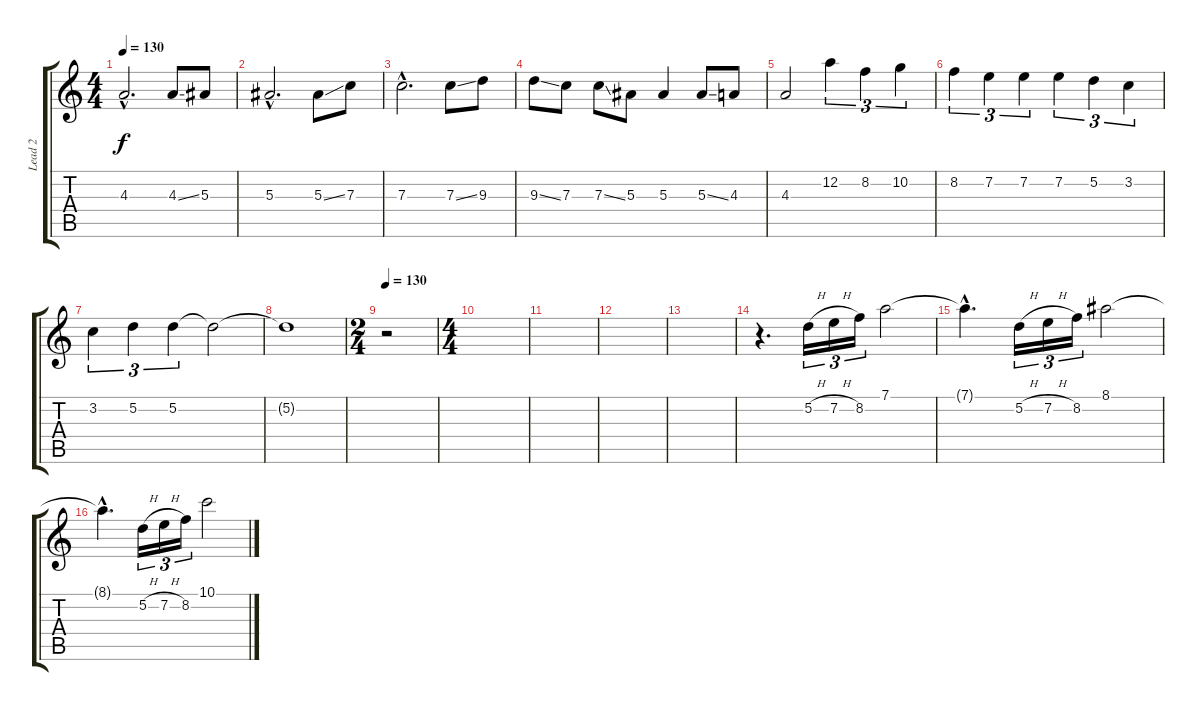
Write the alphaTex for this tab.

\track ("Lead 2" "Lead 2") {instrument distortionguitar}
\staff {score tabs}
\tuning (D4 A3 F3 C3 G2 D2) {hide}
\ts (4 4)
\tempo 130
\clef g2
\ks c
4.3{hac}.2{d dy f} 4.3{ss}.8 5.3.8 |
5.3{hac}.2{d} 5.3{ss}.8 7.3.8 |
7.3{hac}.2{d} 7.3{ss}.8 9.3.8 |
9.3{ss}.8 7.3.8 7.3{ss}.8 5.3.8 5.3.4 5.3{ss}.8 4.3.8 |
4.3.2 12.2.4{tu (3 2)} 8.2.4{tu (3 2)} 10.2.4{tu (3 2)} |
8.2.4{tu (3 2)} 7.2.4{tu (3 2)} 7.2.4{tu (3 2)} 7.2.4{tu (3 2)} 5.2.4{tu (3 2)} 3.2.4{tu (3 2)} |
3.2.4{tu (3 2)} 5.2.4{tu (3 2)} 5.2.4{tu (3 2)} 5.2{t}.2 |
5.2{t}.1 |
\ts (2 4)
\tempo 130
r.2{instrument overdrivenguitar} |
\ts (4 4)
|
|
|
|
r.4{d} 5.2{h}.16{tu (3 2)} 7.2{h}.16{tu (3 2)} 8.2.16{tu (3 2)} 7.1.2 |
7.1{hac t}.4{d} 5.2{h}.16{tu (3 2)} 7.2{h}.16{tu (3 2)} 8.2.16{tu (3 2)} 8.1.2 |
8.1{hac t}.4{d} 5.2{h}.16{tu (3 2)} 7.2{h}.16{tu (3 2)} 8.2.16{tu (3 2)} 10.1.2
